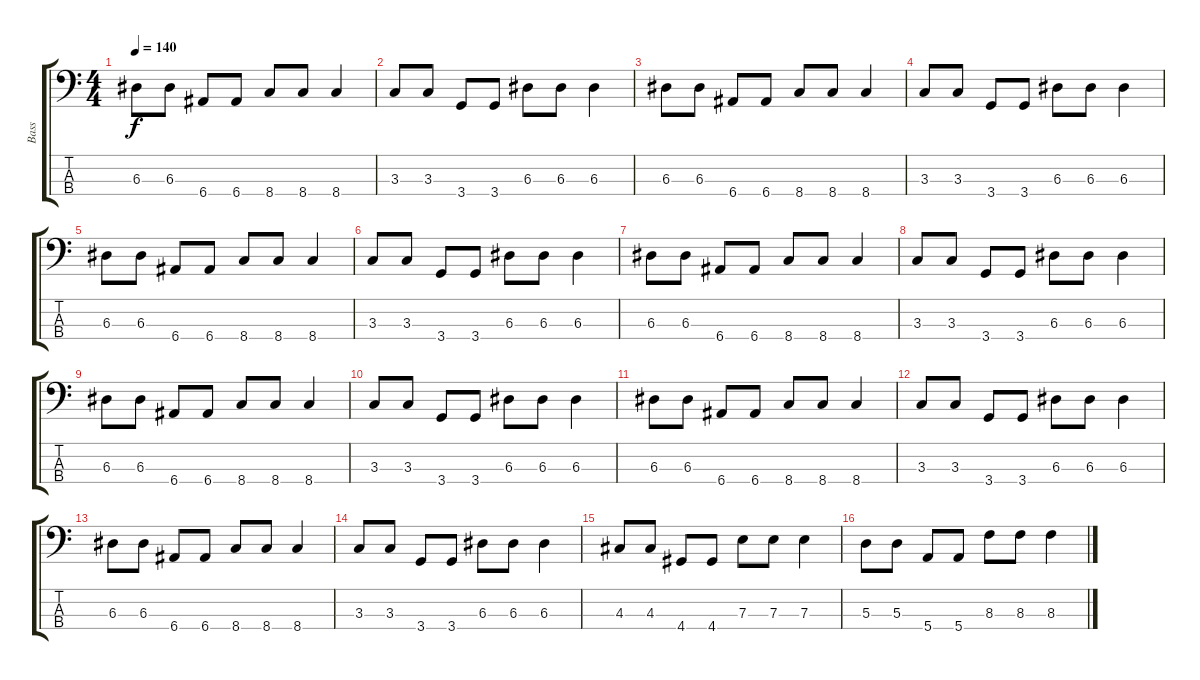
\track ("Bass" "Bass") {instrument electricbassfinger}
\staff {score tabs}
\tuning (G2 D2 A1 E1) {hide}
\ts (4 4)
\tempo 140
\clef f4
\ks c
6.3.8{dy f} 6.3.8 6.4.8 6.4.8 8.4.8 8.4.8 8.4.4 |
3.3.8 3.3.8 3.4.8 3.4.8 6.3.8 6.3.8 6.3.4 |
6.3.8 6.3.8 6.4.8 6.4.8 8.4.8 8.4.8 8.4.4 |
3.3.8 3.3.8 3.4.8 3.4.8 6.3.8 6.3.8 6.3.4 |
6.3.8 6.3.8 6.4.8 6.4.8 8.4.8 8.4.8 8.4.4 |
3.3.8 3.3.8 3.4.8 3.4.8 6.3.8 6.3.8 6.3.4 |
6.3.8 6.3.8 6.4.8 6.4.8 8.4.8 8.4.8 8.4.4 |
3.3.8 3.3.8 3.4.8 3.4.8 6.3.8 6.3.8 6.3.4 |
6.3.8 6.3.8 6.4.8 6.4.8 8.4.8 8.4.8 8.4.4 |
3.3.8 3.3.8 3.4.8 3.4.8 6.3.8 6.3.8 6.3.4 |
6.3.8 6.3.8 6.4.8 6.4.8 8.4.8 8.4.8 8.4.4 |
3.3.8 3.3.8 3.4.8 3.4.8 6.3.8 6.3.8 6.3.4 |
6.3.8 6.3.8 6.4.8 6.4.8 8.4.8 8.4.8 8.4.4 |
3.3.8 3.3.8 3.4.8 3.4.8 6.3.8 6.3.8 6.3.4 |
4.3.8 4.3.8 4.4.8 4.4.8 7.3.8 7.3.8 7.3.4 |
5.3.8 5.3.8 5.4.8 5.4.8 8.3.8 8.3.8 8.3.4
